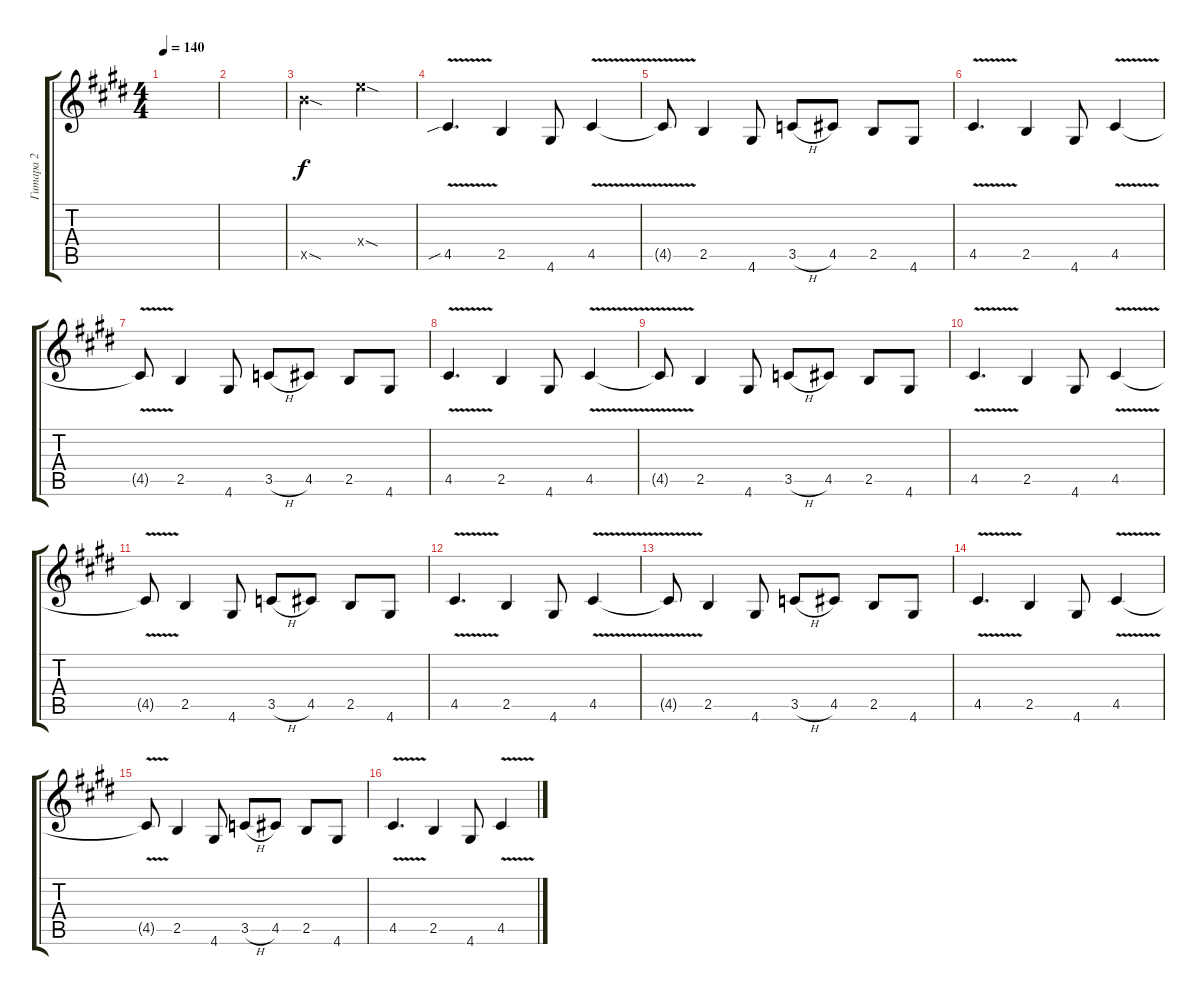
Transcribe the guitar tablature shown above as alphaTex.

\track ("Гитара 2" "Гитара 2") {instrument distortionguitar}
\staff {score tabs}
\tuning (E4 B3 G3 D3 A2 E2) {hide}
\ts (4 4)
\tempo 140
\clef g2
\ks c#minor
|
|
14.5{sod x}.2{balance 0} 14.4{sod x}.2{balance 16} |
4.5{v sib}.4{d balance 6} 2.5.4 4.6.8 4.5{v}.4 |
4.5{t}.8 2.5.4 4.6.8 3.5{h}.8 4.5.8 2.5.8 4.6.8 |
4.5{v}.4{d} 2.5.4 4.6.8 4.5{v}.4 |
4.5{t}.8 2.5.4 4.6.8 3.5{h}.8 4.5.8 2.5.8 4.6.8 |
4.5{v}.4{d} 2.5.4 4.6.8 4.5{v}.4 |
4.5{t}.8 2.5.4 4.6.8 3.5{h}.8 4.5.8 2.5.8 4.6.8 |
4.5{v}.4{d} 2.5.4 4.6.8 4.5{v}.4 |
4.5{t}.8 2.5.4 4.6.8 3.5{h}.8 4.5.8 2.5.8 4.6.8 |
4.5{v}.4{d} 2.5.4 4.6.8 4.5{v}.4 |
4.5{t}.8 2.5.4 4.6.8 3.5{h}.8 4.5.8 2.5.8 4.6.8 |
4.5{v}.4{d} 2.5.4 4.6.8 4.5{v}.4 |
4.5{t}.8 2.5.4 4.6.8 3.5{h}.8 4.5.8 2.5.8 4.6.8 |
4.5{v}.4{d} 2.5.4 4.6.8 4.5{v}.4
